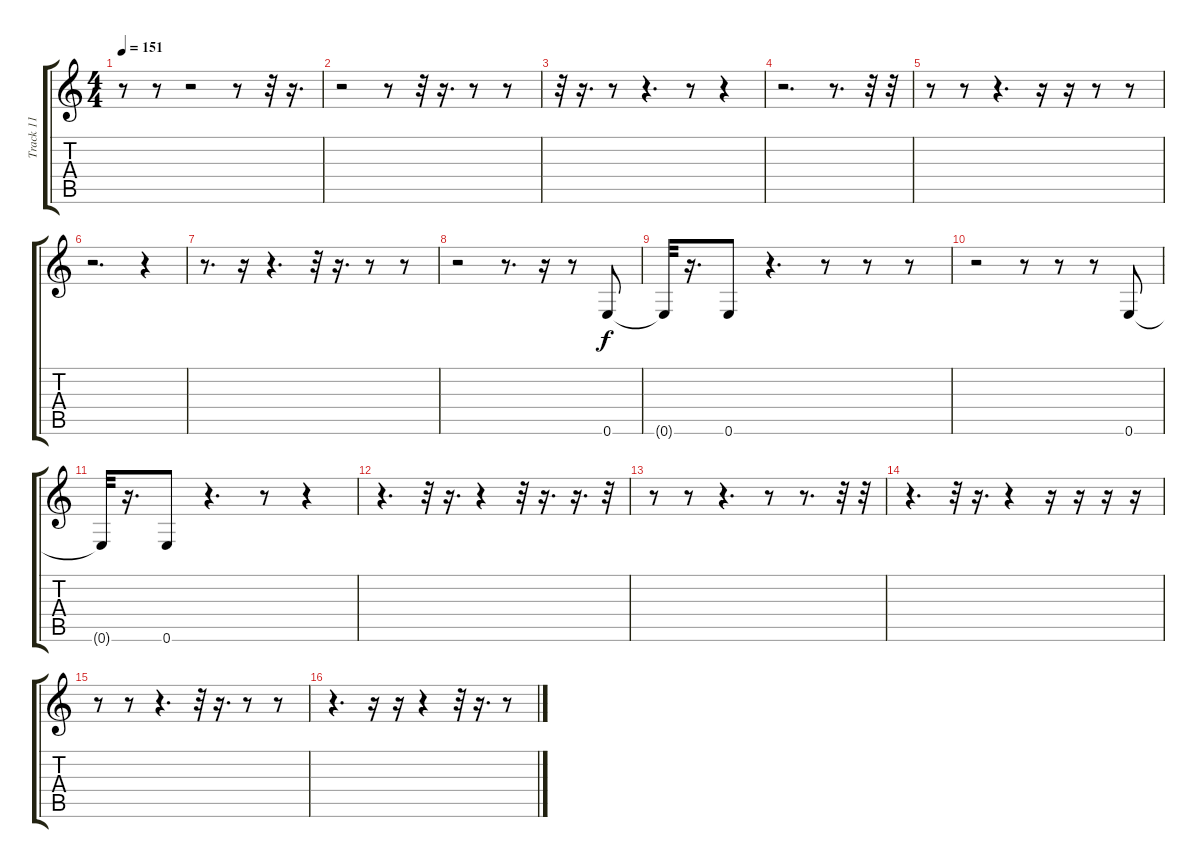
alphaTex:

\track ("Track 11" "Track 11") {instrument electricbasspick}
\staff {score tabs}
\tuning (E4 B3 G3 D3 A2 E2) {hide}
\ts (4 4)
\tempo 151
\clef g2
\ks c
r.8{dy f} r.8 r.2 r.8 r.32 r.16{d} |
r.2 r.8 r.32 r.16{d} r.8 r.8 |
r.32 r.16{d} r.8 r.4{d} r.8 r.4 |
r.2{d} r.8{d} r.32 r.32 |
r.8 r.8 r.4{d} r.16 r.16 r.8 r.8 |
r.2{d} r.4 |
r.8{d} r.16 r.4{d} r.32 r.16{d} r.8 r.8 |
r.2 r.8{d} r.16 r.8 0.6.8 |
0.6{t}.32 r.16{d} 0.6.8 r.4{d} r.8 r.8 r.8 |
r.2 r.8 r.8 r.8 0.6.8 |
0.6{t}.32 r.16{d} 0.6.8 r.4{d} r.8 r.4 |
r.4{d} r.32 r.16{d} r.4 r.32 r.16{d} r.16{d} r.32 |
r.8 r.8 r.4{d} r.8 r.8{d} r.32 r.32 |
r.4{d} r.32 r.16{d} r.4 r.16 r.16 r.16 r.16 |
r.8 r.8 r.4{d} r.32 r.16{d} r.8 r.8 |
r.4{d} r.16 r.16 r.4 r.32 r.16{d} r.8
